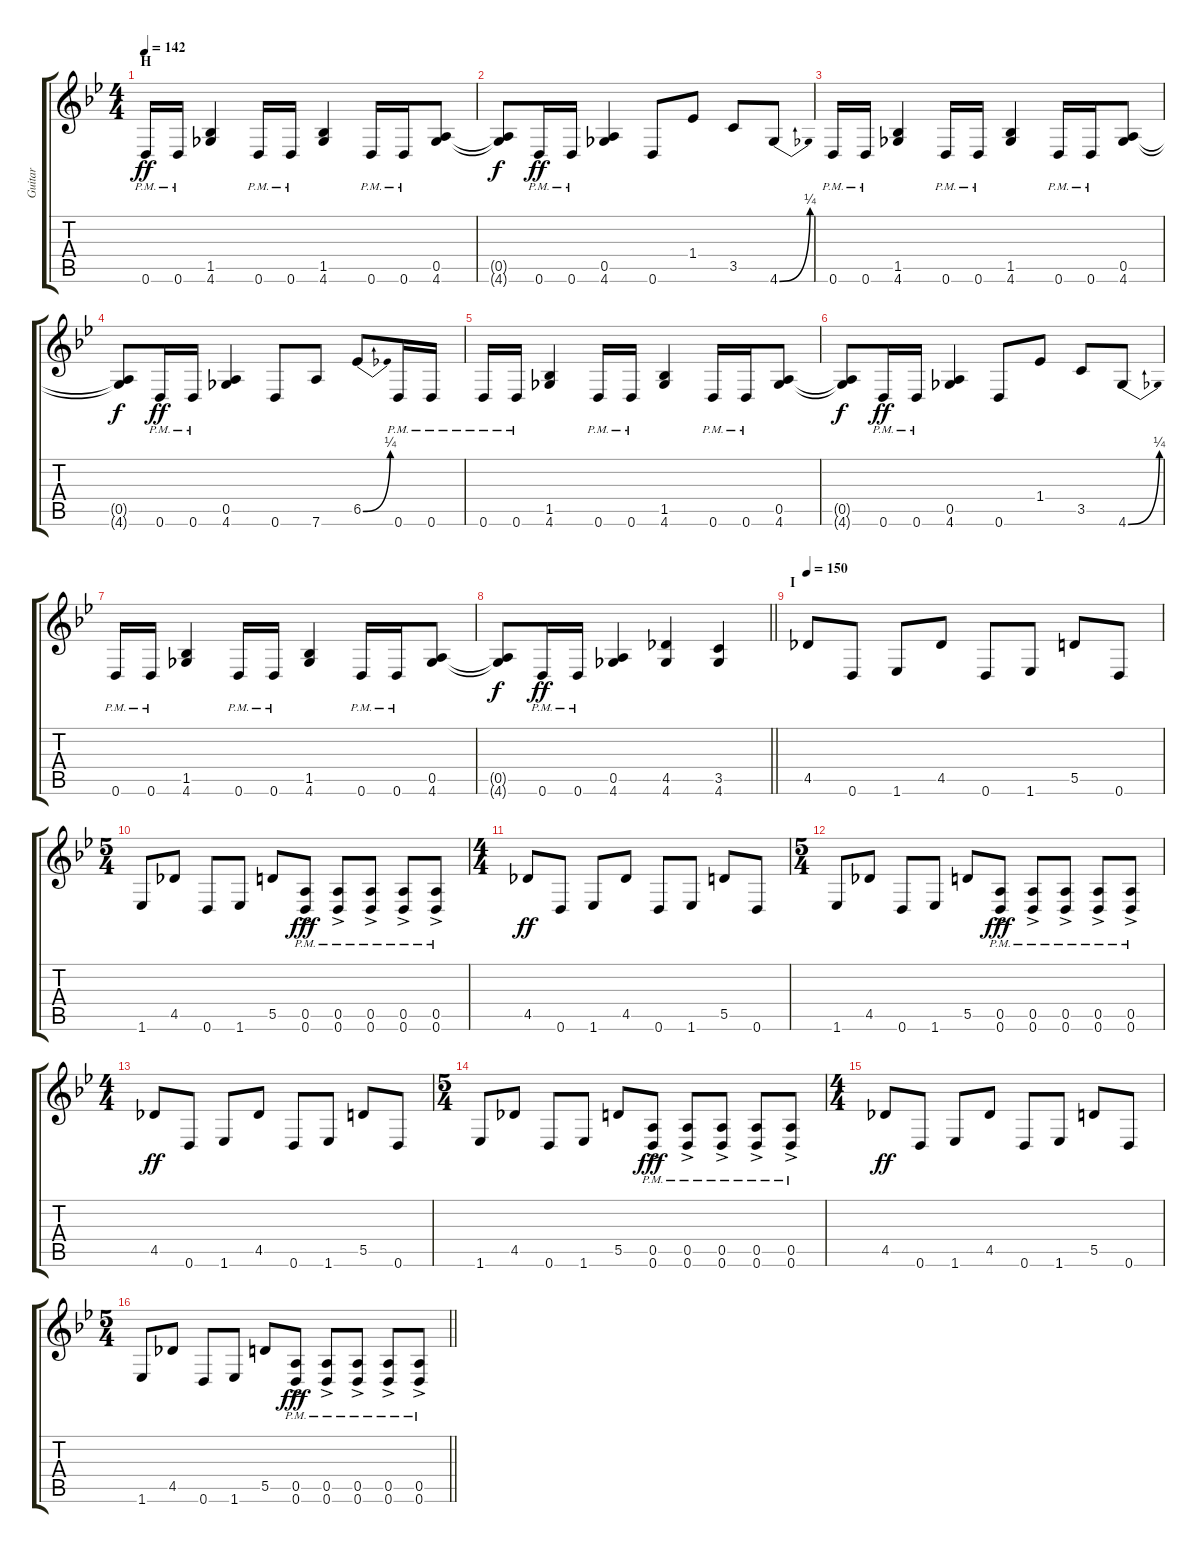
\track ("Guitar" "Guitar") {instrument distortionguitar}
\staff {score tabs}
\tuning (E4 B3 G3 D3 A2 D2) {hide}
\ts (4 4)
\section ("" "H")
\tempo 142
\clef g2
\ks gminor
0.6{pm}.16{dy ff} 0.6{pm}.16 (1.5 4.6).4 0.6{pm}.16 0.6{pm}.16 (1.5 4.6).4 0.6{pm}.16 0.6{pm}.16 (0.5 4.6).8 |
(0.5{t} 4.6{t}).8{dy f} 0.6{pm}.16{dy ff} 0.6{pm}.16 (0.5 4.6).4 0.6.8 1.4.8 3.5.8 4.6{be (bend 0 0 60 1)}.8 |
0.6{pm}.16 0.6{pm}.16 (1.5 4.6).4 0.6{pm}.16 0.6{pm}.16 (1.5 4.6).4 0.6{pm}.16 0.6{pm}.16 (0.5 4.6).8 |
(0.5{t} 4.6{t}).8{dy f} 0.6{pm}.16{dy ff} 0.6{pm}.16 (0.5 4.6).4 0.6.8 7.6.8 6.5{be (bend 0 0 60 1)}.8 0.6{pm}.16 0.6{pm}.16 |
0.6{pm}.16 0.6{pm}.16 (1.5 4.6).4 0.6{pm}.16 0.6{pm}.16 (1.5 4.6).4 0.6{pm}.16 0.6{pm}.16 (0.5 4.6).8 |
(0.5{t} 4.6{t}).8{dy f} 0.6{pm}.16{dy ff} 0.6{pm}.16 (0.5 4.6).4 0.6.8 1.4.8 3.5.8 4.6{be (bend 0 0 60 1)}.8 |
0.6{pm}.16 0.6{pm}.16 (1.5 4.6).4 0.6{pm}.16 0.6{pm}.16 (1.5 4.6).4 0.6{pm}.16 0.6{pm}.16 (0.5 4.6).8 |
\barLineRight lightlight
(0.5{t} 4.6{t}).8{dy f} 0.6{pm}.16{dy ff} 0.6{pm}.16 (0.5 4.6).4 (4.5 4.6).4 (3.5 4.6).4 |
\section ("" "I")
\tempo 150
4.5.8 0.6.8 1.6.8 4.5.8 0.6.8 1.6.8 5.5.8 0.6.8 |
\ts (5 4)
1.6.8 4.5.8 0.6.8 1.6.8 5.5.8 (0.5{ac pm} 0.6{ac pm}).8{dy fff} (0.5{ac pm} 0.6{ac pm}).8 (0.5{ac pm} 0.6{ac pm}).8 (0.5{ac pm} 0.6{ac pm}).8 (0.5{ac pm} 0.6{ac pm}).8 |
\ts (4 4)
4.5.8{dy ff} 0.6.8 1.6.8 4.5.8 0.6.8 1.6.8 5.5.8 0.6.8 |
\ts (5 4)
1.6.8 4.5.8 0.6.8 1.6.8 5.5.8 (0.5{ac pm} 0.6{ac pm}).8{dy fff} (0.5{ac pm} 0.6{ac pm}).8 (0.5{ac pm} 0.6{ac pm}).8 (0.5{ac pm} 0.6{ac pm}).8 (0.5{ac pm} 0.6{ac pm}).8 |
\ts (4 4)
4.5.8{dy ff} 0.6.8 1.6.8 4.5.8 0.6.8 1.6.8 5.5.8 0.6.8 |
\ts (5 4)
1.6.8 4.5.8 0.6.8 1.6.8 5.5.8 (0.5{ac pm} 0.6{ac pm}).8{dy fff} (0.5{ac pm} 0.6{ac pm}).8 (0.5{ac pm} 0.6{ac pm}).8 (0.5{ac pm} 0.6{ac pm}).8 (0.5{ac pm} 0.6{ac pm}).8 |
\ts (4 4)
4.5.8{dy ff} 0.6.8 1.6.8 4.5.8 0.6.8 1.6.8 5.5.8 0.6.8 |
\ts (5 4)
\barLineRight lightlight
1.6.8 4.5.8 0.6.8 1.6.8 5.5.8 (0.5{ac pm} 0.6{ac pm}).8{dy fff} (0.5{ac pm} 0.6{ac pm}).8 (0.5{ac pm} 0.6{ac pm}).8 (0.5{ac pm} 0.6{ac pm}).8 (0.5{ac pm} 0.6{ac pm}).8
